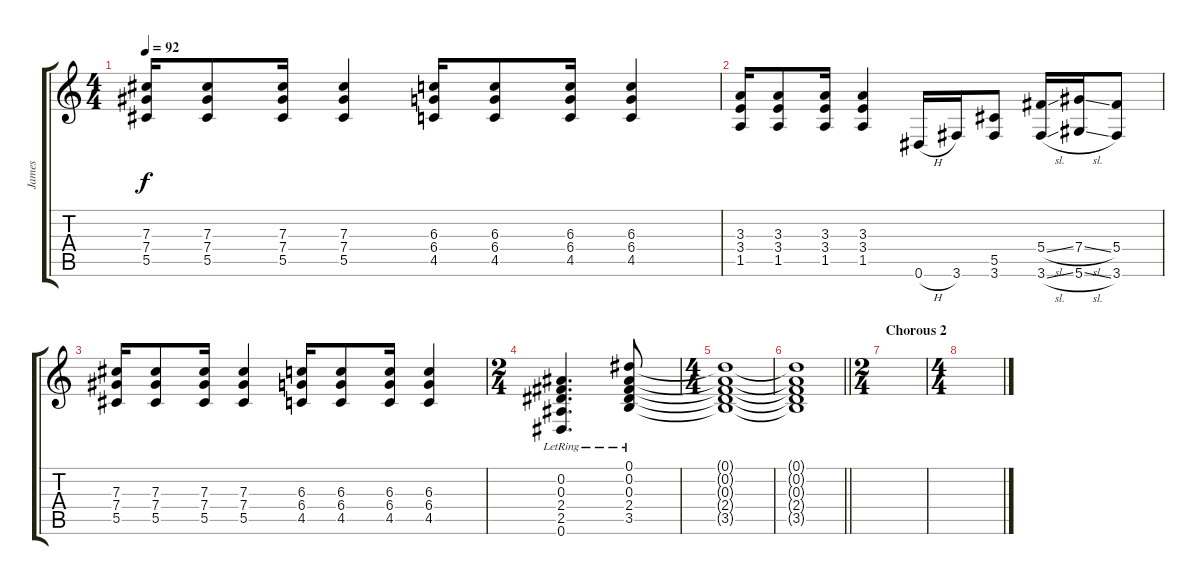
\track ("James" "James") {instrument distortionguitar}
\staff {score tabs}
\tuning (Eb4 Bb3 Gb3 Db3 Ab2 Eb2) {hide}
\ts (4 4)
\tempo 92
\clef g2
\ks c
(7.3 7.4 5.5).16{dy f} (7.3 7.4 5.5).8 (7.3 7.4 5.5).16 (7.3 7.4 5.5).4 (6.3 6.4 4.5).16 (6.3 6.4 4.5).8 (6.3 6.4 4.5).16 (6.3 6.4 4.5).4 |
(3.3 3.4 1.5).16 (3.3 3.4 1.5).8 (3.3 3.4 1.5).16 (3.3 3.4 1.5).4 0.6{h}.16 3.6.16 (5.5 3.6).8 (5.4{sl} 3.6{sl}).16 (7.4{sl} 5.6{sl}).16 (5.4 3.6).8 |
(7.3 7.4 5.5).16 (7.3 7.4 5.5).8 (7.3 7.4 5.5).16 (7.3 7.4 5.5).4 (6.3 6.4 4.5).16 (6.3 6.4 4.5).8 (6.3 6.4 4.5).16 (6.3 6.4 4.5).4 |
\ts (2 4)
(0.2{lr} 0.3{lr} 2.4{lr} 2.5{lr} 0.6{lr}).4{d} (0.1 0.2{lr} 0.3{lr} 2.4{lr} 3.5{lr}).8 |
\ts (4 4)
(0.1{t} 0.2{t} 0.3{t} 2.4{t} 3.5{t}).1 |
\barLineRight lightlight
(0.1{t} 0.2{t} 0.3{t} 2.4{t} 3.5{t}).1 |
\ts (2 4)
\section ("" "Chorous 2")
|
\ts (4 4)
